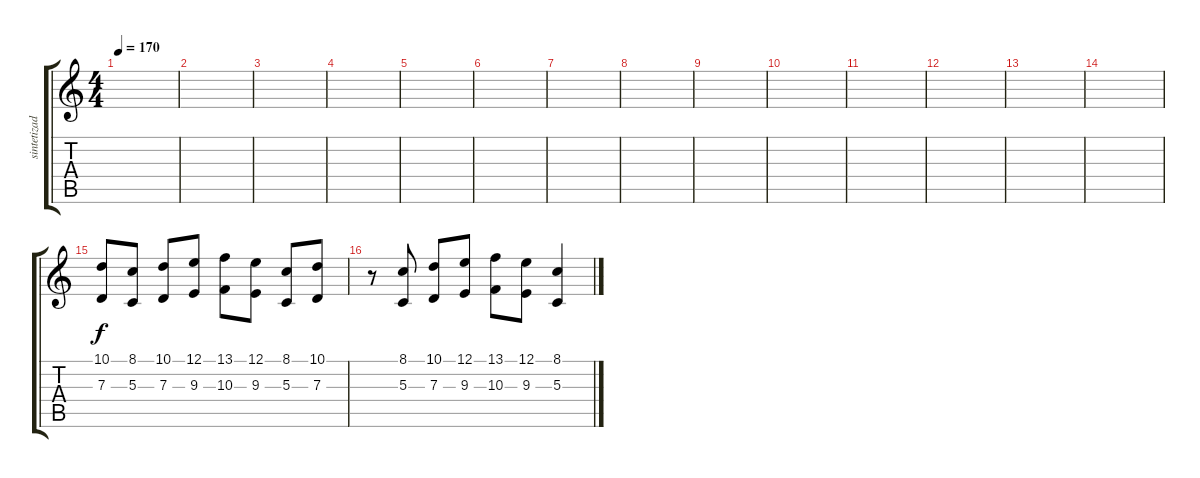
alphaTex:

\track ("sintetizador" "sintetizad") {instrument lead2sawtooth}
\staff {score tabs}
\tuning (E4 B3 G3 D3 A2 E2) {hide}
\ts (4 4)
\tempo 170
\clef g2
\ks c
|
|
|
|
|
|
|
|
|
|
|
|
|
|
(10.1 7.3).8 (8.1 5.3).8 (10.1 7.3).8 (12.1 9.3).8 (13.1 10.3).8 (12.1 9.3).8 (8.1 5.3).8 (10.1 7.3).8 |
r.8 (8.1 5.3).8 (10.1 7.3).8 (12.1 9.3).8 (13.1 10.3).8 (12.1 9.3).8 (8.1 5.3).4
